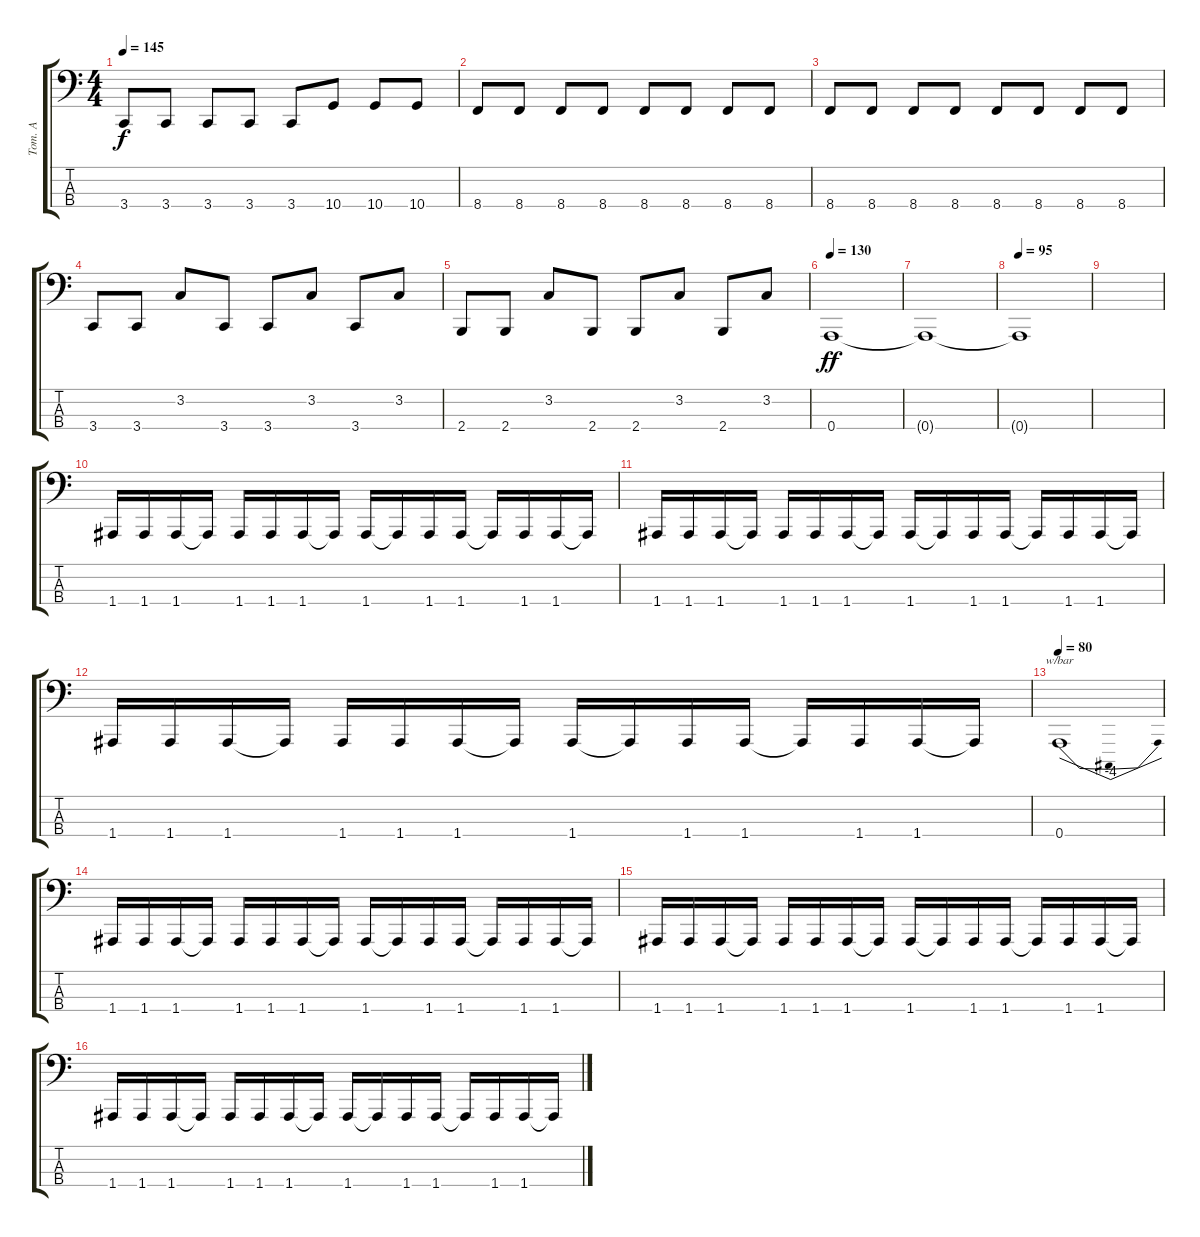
\track ("Tom. A" "Tom. A") {instrument electricbasspick}
\staff {score tabs}
\tuning (D2 A1 E1 A0) {hide}
\ts (4 4)
\tempo 145
\clef f4
\ks c
3.4.8{dy f} 3.4.8 3.4.8 3.4.8 3.4.8 10.4.8 10.4.8 10.4.8 |
8.4.8 8.4.8 8.4.8 8.4.8 8.4.8 8.4.8 8.4.8 8.4.8 |
8.4.8 8.4.8 8.4.8 8.4.8 8.4.8 8.4.8 8.4.8 8.4.8 |
3.4.8 3.4.8 3.2.8 3.4.8 3.4.8 3.2.8 3.4.8 3.2.8 |
2.4.8 2.4.8 3.2.8 2.4.8 2.4.8 3.2.8 2.4.8 3.2.8 |
\tempo 130
0.4.1{dy ff} |
0.4{t}.1 |
\tempo 95
0.4{t}.1 |
|
1.4.16 1.4.16 1.4.16 1.4{t}.16 1.4.16 1.4.16 1.4.16 1.4{t}.16 1.4.16 1.4{t}.16 1.4.16 1.4.16 1.4{t}.16 1.4.16 1.4.16 1.4{t}.16 |
1.4.16 1.4.16 1.4.16 1.4{t}.16 1.4.16 1.4.16 1.4.16 1.4{t}.16 1.4.16 1.4{t}.16 1.4.16 1.4.16 1.4{t}.16 1.4.16 1.4.16 1.4{t}.16 |
1.4.16 1.4.16 1.4.16 1.4{t}.16 1.4.16 1.4.16 1.4.16 1.4{t}.16 1.4.16 1.4{t}.16 1.4.16 1.4.16 1.4{t}.16 1.4.16 1.4.16 1.4{t}.16 |
\tempo 80
0.4.1{tbe (dip default 0 0 45 -16 60 0)} |
1.4.16 1.4.16 1.4.16 1.4{t}.16 1.4.16 1.4.16 1.4.16 1.4{t}.16 1.4.16 1.4{t}.16 1.4.16 1.4.16 1.4{t}.16 1.4.16 1.4.16 1.4{t}.16 |
1.4.16 1.4.16 1.4.16 1.4{t}.16 1.4.16 1.4.16 1.4.16 1.4{t}.16 1.4.16 1.4{t}.16 1.4.16 1.4.16 1.4{t}.16 1.4.16 1.4.16 1.4{t}.16 |
1.4.16 1.4.16 1.4.16 1.4{t}.16 1.4.16 1.4.16 1.4.16 1.4{t}.16 1.4.16 1.4{t}.16 1.4.16 1.4.16 1.4{t}.16 1.4.16 1.4.16 1.4{t}.16
